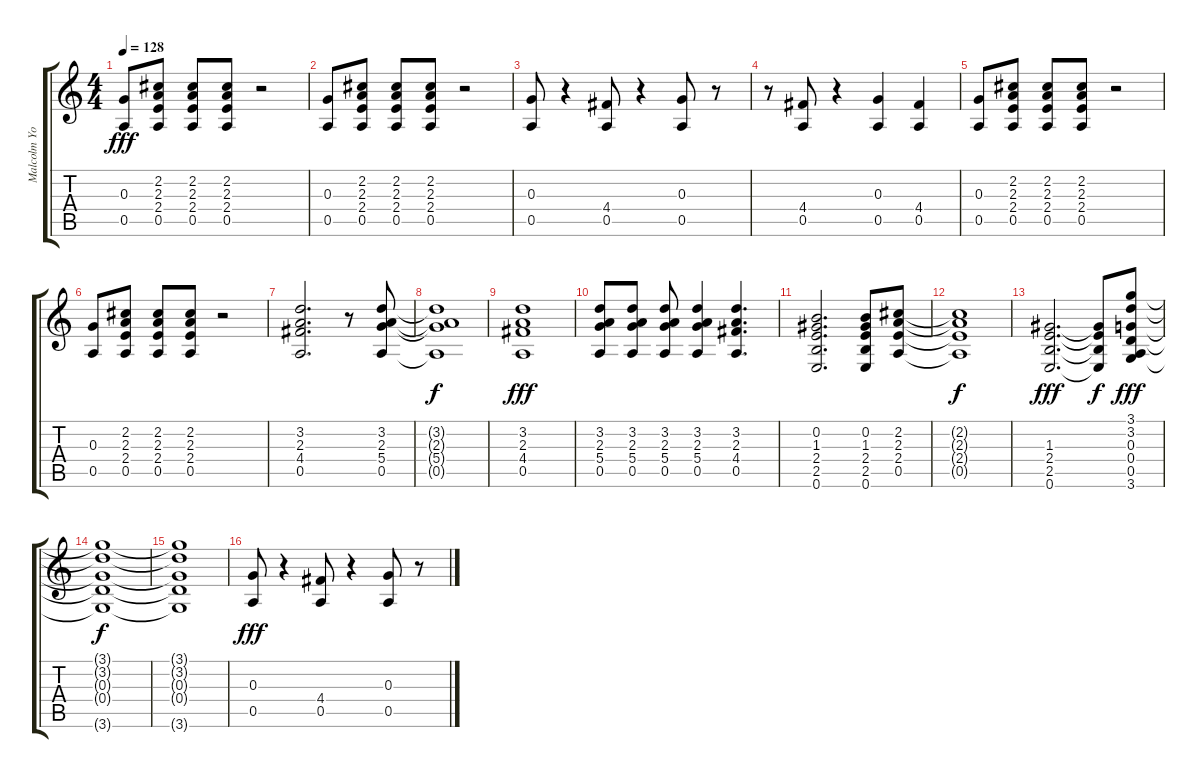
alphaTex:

\track ("Malcolm Young" "Malcolm Yo") {instrument overdrivenguitar}
\staff {score tabs}
\tuning (E4 B3 G3 D3 A2 E2) {hide}
\ts (4 4)
\tempo 128
\clef g2
\ks c
(0.3 0.5).8{dy fff} (2.2 2.3 2.4 0.5).8 (2.2 2.3 2.4 0.5).8 (2.2 2.3 2.4 0.5).8 r.2 |
(0.3 0.5).8 (2.2 2.3 2.4 0.5).8 (2.2 2.3 2.4 0.5).8 (2.2 2.3 2.4 0.5).8 r.2 |
(0.3 0.5).8 r.4 (4.4 0.5).8 r.4 (0.3 0.5).8 r.8 |
r.8 (4.4 0.5).8 r.4 (0.3 0.5).4 (4.4 0.5).4 |
(0.3 0.5).8 (2.2 2.3 2.4 0.5).8 (2.2 2.3 2.4 0.5).8 (2.2 2.3 2.4 0.5).8 r.2 |
(0.3 0.5).8 (2.2 2.3 2.4 0.5).8 (2.2 2.3 2.4 0.5).8 (2.2 2.3 2.4 0.5).8 r.2 |
(3.2 2.3 4.4 0.5).2{d} r.8 (3.2 2.3 5.4 0.5).8 |
(3.2{t} 2.3{t} 5.4{t} 0.5{t}).1{dy f} |
(3.2 2.3 4.4 0.5).1{dy fff} |
(3.2 2.3 5.4 0.5).8 (3.2 2.3 5.4 0.5).8 (3.2 2.3 5.4 0.5).8 (3.2 2.3 5.4 0.5).4 (3.2 2.3 4.4 0.5).4{d} |
(0.2 1.3 2.4 2.5 0.6).2{d} (0.2 1.3 2.4 2.5 0.6).8 (2.2 2.3 2.4 0.5).8 |
(2.2{t} 2.3{t} 2.4{t} 0.5{t}).1{dy f} |
(1.3 2.4 2.5 0.6).2{d dy fff} (1.3{t} 2.4{t} 2.5{t} 0.6{t}).8{dy f} (3.1 3.2 0.3 0.4 0.5 3.6).8{dy fff} |
(3.1{t} 3.2{t} 0.3{t} 0.4{t} 3.6{t}).1{dy f} |
(3.1{t} 3.2{t} 0.3{t} 0.4{t} 3.6{t}).1 |
(0.3 0.5).8{dy fff} r.4 (4.4 0.5).8 r.4 (0.3 0.5).8 r.8
